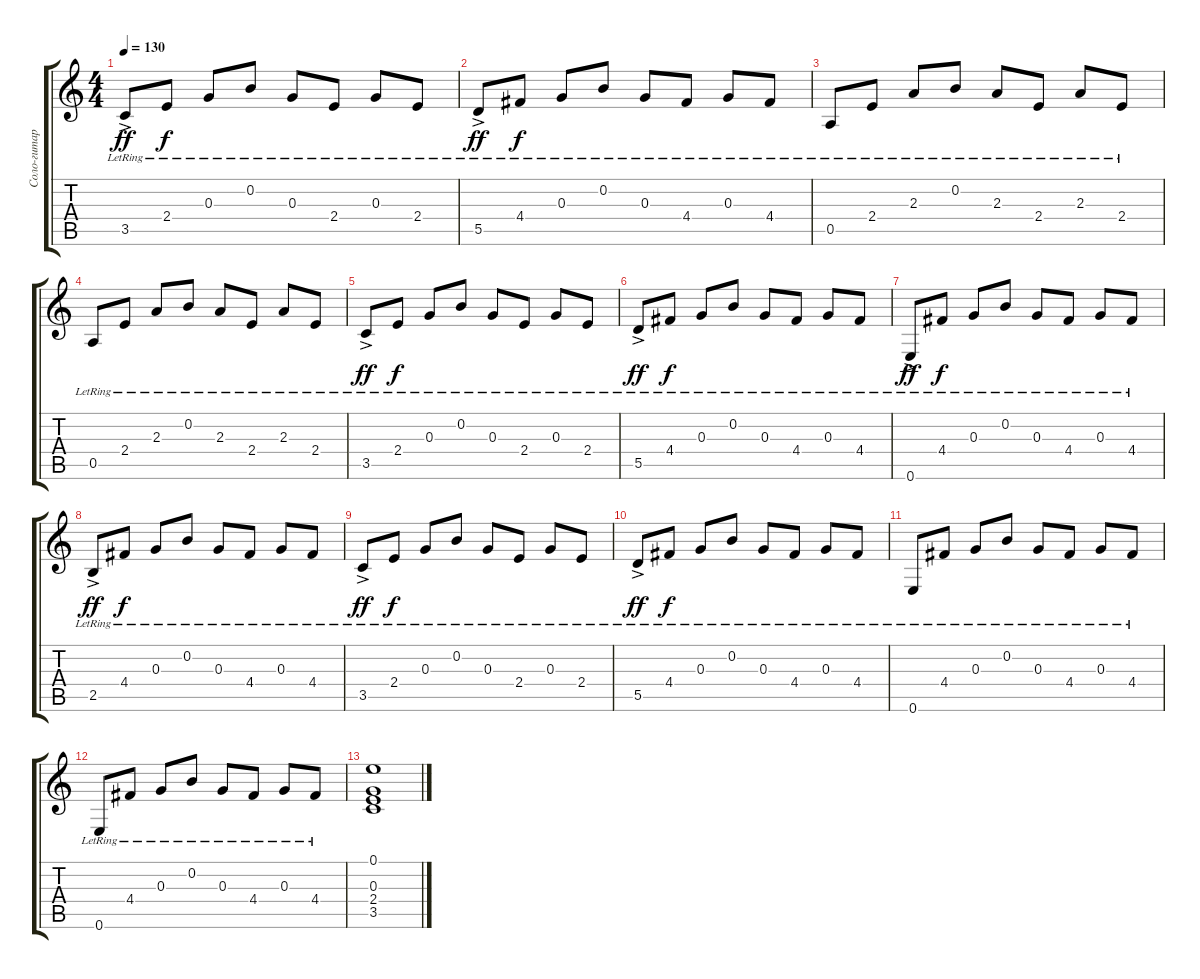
\track ("Соло-гитара" "Соло-гитар") {instrument acousticguitarsteel}
\staff {score tabs}
\tuning (E4 B3 G3 D3 A2 E2) {hide}
\ts (4 4)
\tempo 130
\clef g2
\ks c
3.5{ac lr}.8{dy ff} 2.4{lr}.8{dy f} 0.3{lr}.8 0.2{lr}.8 0.3{lr}.8 2.4{lr}.8 0.3{lr}.8 2.4{lr}.8 |
5.5{ac lr}.8{dy ff} 4.4{lr}.8{dy f} 0.3{lr}.8 0.2{lr}.8 0.3{lr}.8 4.4{lr}.8 0.3{lr}.8 4.4{lr}.8 |
0.5{lr}.8 2.4{lr}.8 2.3{lr}.8 0.2{lr}.8 2.3{lr}.8 2.4{lr}.8 2.3{lr}.8 2.4{lr}.8 |
0.5{lr}.8 2.4{lr}.8 2.3{lr}.8 0.2{lr}.8 2.3{lr}.8 2.4{lr}.8 2.3{lr}.8 2.4{lr}.8 |
3.5{ac lr}.8{dy ff} 2.4{lr}.8{dy f} 0.3{lr}.8 0.2{lr}.8 0.3{lr}.8 2.4{lr}.8 0.3{lr}.8 2.4{lr}.8 |
5.5{ac lr}.8{dy ff} 4.4{lr}.8{dy f} 0.3{lr}.8 0.2{lr}.8 0.3{lr}.8 4.4{lr}.8 0.3{lr}.8 4.4{lr}.8 |
0.6{ac lr}.8{dy ff} 4.4{lr}.8{dy f} 0.3{lr}.8 0.2{lr}.8 0.3{lr}.8 4.4{lr}.8 0.3{lr}.8 4.4{lr}.8 |
2.5{ac lr}.8{dy ff} 4.4{lr}.8{dy f} 0.3{lr}.8 0.2{lr}.8 0.3{lr}.8 4.4{lr}.8 0.3{lr}.8 4.4{lr}.8 |
3.5{ac lr}.8{dy ff} 2.4{lr}.8{dy f} 0.3{lr}.8 0.2{lr}.8 0.3{lr}.8 2.4{lr}.8 0.3{lr}.8 2.4{lr}.8 |
5.5{ac lr}.8{dy ff} 4.4{lr}.8{dy f} 0.3{lr}.8 0.2{lr}.8 0.3{lr}.8 4.4{lr}.8 0.3{lr}.8 4.4{lr}.8 |
0.6{lr}.8 4.4{lr}.8 0.3{lr}.8 0.2{lr}.8 0.3{lr}.8 4.4{lr}.8 0.3{lr}.8 4.4{lr}.8 |
0.6{lr}.8 4.4{lr}.8 0.3{lr}.8 0.2{lr}.8 0.3{lr}.8 4.4{lr}.8 0.3{lr}.8 4.4{lr}.8 |
(0.1 0.3 2.4 3.5).1
